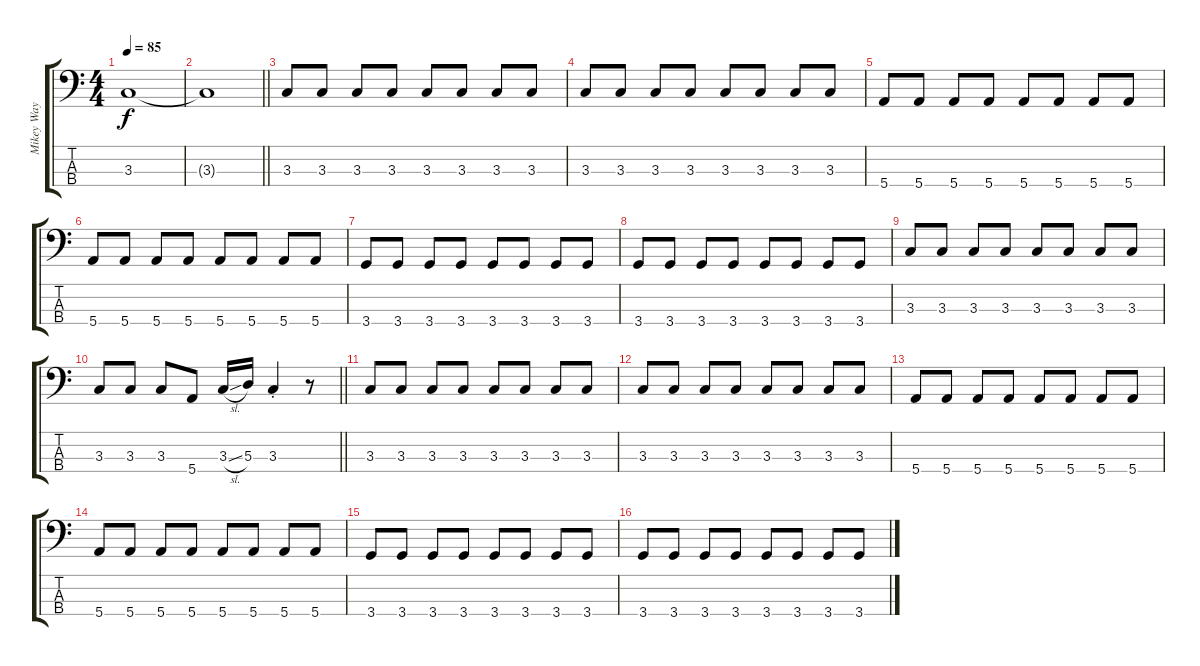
\track ("Mikey Way [Bass]" "Mikey Way ") {instrument electricbasspick}
\staff {score tabs}
\tuning (G2 D2 A1 E1) {hide}
\ts (4 4)
\tempo 85
\clef f4
\ks c
3.3.1{dy f} |
\barLineRight lightlight
3.3{t}.1 |
3.3.8 3.3.8 3.3.8 3.3.8 3.3.8 3.3.8 3.3.8 3.3.8 |
3.3.8 3.3.8 3.3.8 3.3.8 3.3.8 3.3.8 3.3.8 3.3.8 |
5.4.8 5.4.8 5.4.8 5.4.8 5.4.8 5.4.8 5.4.8 5.4.8 |
5.4.8 5.4.8 5.4.8 5.4.8 5.4.8 5.4.8 5.4.8 5.4.8 |
3.4.8 3.4.8 3.4.8 3.4.8 3.4.8 3.4.8 3.4.8 3.4.8 |
3.4.8 3.4.8 3.4.8 3.4.8 3.4.8 3.4.8 3.4.8 3.4.8 |
3.3.8 3.3.8 3.3.8 3.3.8 3.3.8 3.3.8 3.3.8 3.3.8 |
\barLineRight lightlight
3.3.8 3.3.8 3.3.8 5.4.8 3.3{sl}.16 5.3.16 3.3{st}.4 r.8 |
3.3.8 3.3.8 3.3.8 3.3.8 3.3.8 3.3.8 3.3.8 3.3.8 |
3.3.8 3.3.8 3.3.8 3.3.8 3.3.8 3.3.8 3.3.8 3.3.8 |
5.4.8 5.4.8 5.4.8 5.4.8 5.4.8 5.4.8 5.4.8 5.4.8 |
5.4.8 5.4.8 5.4.8 5.4.8 5.4.8 5.4.8 5.4.8 5.4.8 |
3.4.8 3.4.8 3.4.8 3.4.8 3.4.8 3.4.8 3.4.8 3.4.8 |
3.4.8 3.4.8 3.4.8 3.4.8 3.4.8 3.4.8 3.4.8 3.4.8
